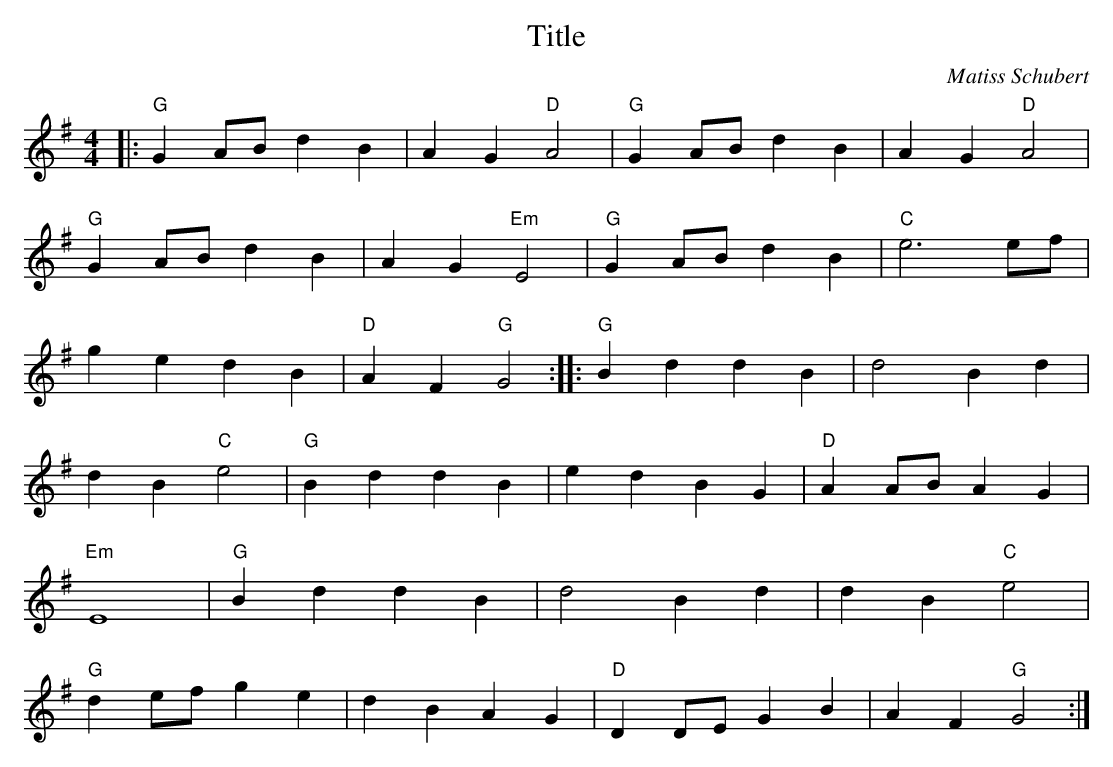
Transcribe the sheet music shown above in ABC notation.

X:1
C: Matiss Schubert
T: Title
L: 1/4
M: 4/4
K: G
|:"G"GA/B/ dB |AG "D"A2 |"G"GA/B/ dB |AG "D"A2 |
"G"GA/B/ dB |AG "Em"E2 |"G"GA/B/ dB |"C"e3e/f/ |
ge dB |"D"AF "G"G2 ::"G"Bd dB |d2 Bd |
dB "C"e2 |"G"Bd dB |ed BG |"D"AA/B/ AG |
"Em"E4 |"G"Bd dB |d2 Bd |dB "C"e2 |
"G"de/f/ ge |dB AG |"D"DD/E/ GB |AF "G"G2 :|
